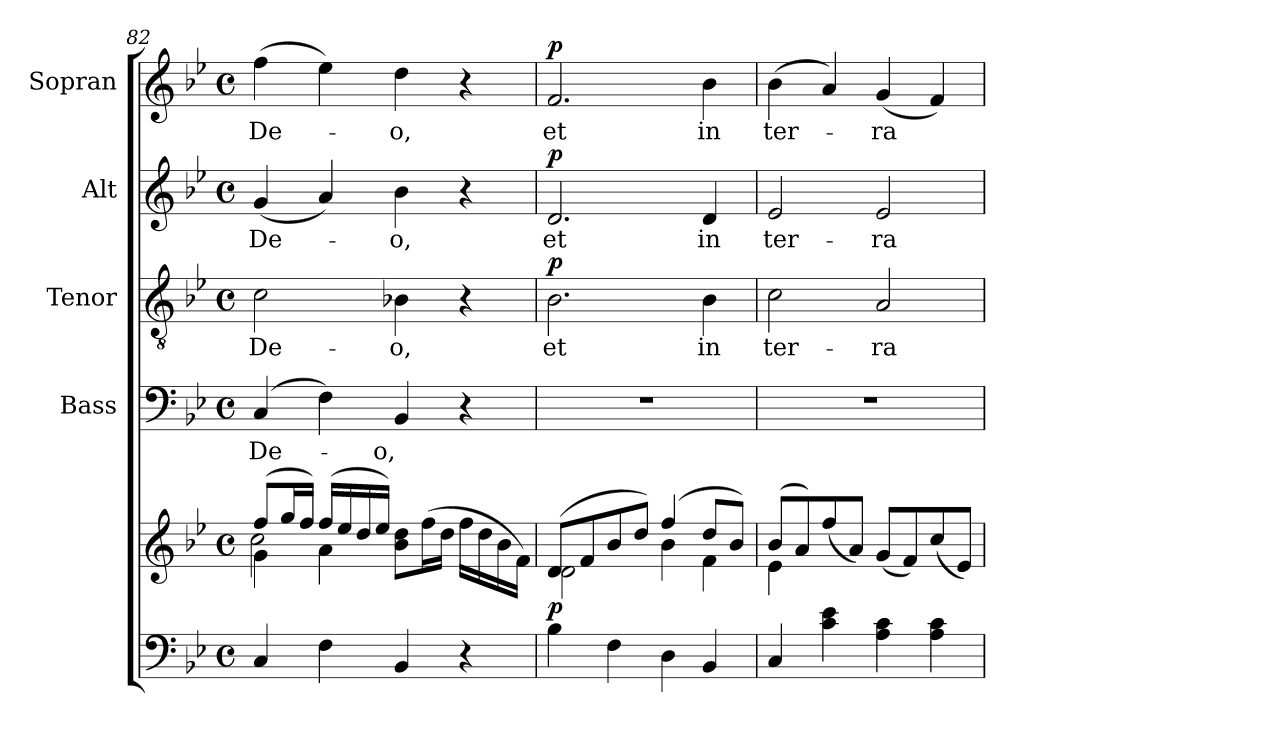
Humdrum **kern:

**kern	**kern	**dynam	**kern	**text	**kern	**text	**dynam	**kern	**text	**dynam	**kern	**text	**dynam
*part5	*part5	*part5	*part4	*part4	*part3	*part3	*part3	*part2	*part2	*part2	*part1	*part1	*part1
*staff6	*staff5	*staff5/6	*staff4	*staff4	*staff3	*staff3	*staff3	*staff2	*staff2	*staff2	*staff1	*staff1	*staff1
*	*	*	*I"Bass	*	*I"Tenor	*	*	*I"Alt	*	*	*I"Sopran	*	*
*	*	*	*I'B.	*	*I'T.	*	*	*I'A.	*	*	*I'S.	*	*
*clefF4	*clefG2	*	*clefF4	*	*clefGv2	*	*	*clefG2	*	*	*clefG2	*	*
*k[b-e-]	*k[b-e-]	*	*k[b-e-]	*	*k[b-e-]	*	*	*k[b-e-]	*	*	*k[b-e-]	*	*
*B-:	*B-:	*	*B-:	*	*B-:	*	*	*B-:	*	*	*B-:	*	*
*M4/4	*M4/4	*	*M4/4	*	*M4/4	*	*	*M4/4	*	*	*M4/4	*	*
*met(c)	*met(c)	*	*met(c)	*	*met(c)	*	*	*met(c)	*	*	*met(c)	*	*
=82	=82	=82	=82	=82	=82	=82	=82	=82	=82	=82	=82	=82	=82
*	*^	*	*	*	*	*	*	*	*	*	*	*	*
*	*	*^	*	*	*	*	*	*	*	*	*	*	*	*
!	!	!	!	!	!	!LO:LY:b	!	!LO:LY:b	!	!	!LO:LY:b	!	!	!LO:LY:b	!
4C/	(>8ff/L	4g\	2cc\	.	(4C/	De-	2c\	De-	.	(<4g/	De-	.	(>4ff\	De-	.
.	16gg/L	.	.	.	.	.	.	.	.	.	.	.	.	.	.
.	16ff/JJ)	.	.	.	.	.	.	.	.	.	.	.	.	.	.
4F\	(>16ff/LL	4a\	.	.	4F\)	.	.	.	.	4a/)	.	.	4ee-\)	.	.
.	16ee-/	.	.	.	.	.	.	.	.	.	.	.	.	.	.
.	16dd/	.	.	.	.	.	.	.	.	.	.	.	.	.	.
.	16ee-/JJ)	.	.	.	.	.	.	.	.	.	.	.	.	.	.
!	!	!	!	!	!	!LO:LY:b	!	!LO:LY:b	!	!	!LO:LY:b	!	!	!LO:LY:b	!
4BB-/	8b-\ 8dd\L	2ryy	2ryy	.	4BB-/	-o,	4B-X\	-o,	.	4b-\	-o,	.	4dd\	-o,	.
.	(>16ff\L	.	.	.	.	.	.	.	.	.	.	.	.	.	.
.	16dd\JJ	.	.	.	.	.	.	.	.	.	.	.	.	.	.
4r	16ff\LL	.	.	.	4r	.	4r	.	.	4r	.	.	4r	.	.
.	16dd\	.	.	.	.	.	.	.	.	.	.	.	.	.	.
.	16b-\	.	.	.	.	.	.	.	.	.	.	.	.	.	.
.	16f\JJ)	.	.	.	.	.	.	.	.	.	.	.	.	.	.
*	*	*v	*v	*	*	*	*	*	*	*	*	*	*	*	*
!!LO:LB:g=z
=83	=83	=83	=83	=83	=83	=83	=83	=83	=83	=83	=83	=83	=83	=83
!	!	!	!LO:DY:b	!	!	!	!LO:LY:b	!LO:DY:a	!	!LO:LY:b	!LO:DY:a	!	!LO:LY:b	!LO:DY:a
4B-\	(>8d/L	2d\	p	1r	.	2.B-\	et	p	2.d/	et	p	2.f/	et	p
.	8f/	.	.	.	.	.	.	.	.	.	.	.	.	.
4F\	8b-/	.	.	.	.	.	.	.	.	.	.	.	.	.
.	8dd/J)	.	.	.	.	.	.	.	.	.	.	.	.	.
4D\	(4ff/	4b-\	.	.	.	.	.	.	.	.	.	.	.	.
!	!	!	!	!	!	!	!LO:LY:b	!	!	!LO:LY:b	!	!	!LO:LY:b	!
4BB-/	8dd/L	4f\	.	.	.	4B-\	in	.	4d/	in	.	4b-\	in	.
.	8b-/J)	.	.	.	.	.	.	.	.	.	.	.	.	.
=84	=84	=84	=84	=84	=84	=84	=84	=84	=84	=84	=84	=84	=84	=84
!	!	!	!	!	!	!	!LO:LY:b	!	!	!LO:LY:b	!	!	!LO:LY:b	!
4C/	(>8b-/L	4e-\	.	1r	.	2c\	ter-	.	2e-/	ter-	.	(>4b-\	ter-	.
.	8a/)	.	.	.	.	.	.	.	.	.	.	.	.	.
4c\ 4e-\	(<8ff/	2.ryy	.	.	.	.	.	.	.	.	.	4a/)	.	.
.	8a/J)	.	.	.	.	.	.	.	.	.	.	.	.	.
!	!	!	!	!	!	!	!LO:LY:b	!	!	!LO:LY:b	!	!	!LO:LY:b	!
4A\ 4c\	(<8g/L	.	.	.	.	2A/	-ra	.	2e-/	-ra	.	(<4g/	-ra	.
.	8f/)	.	.	.	.	.	.	.	.	.	.	.	.	.
4A\ 4c\	(<8cc/	.	.	.	.	.	.	.	.	.	.	4f/)	.	.
.	8e-/J)	.	.	.	.	.	.	.	.	.	.	.	.	.
*	*v	*v	*	*	*	*	*	*	*	*	*	*	*	*
=	=	=	=	=	=	=	=	=	=	=	=	=	=
*-	*-	*-	*-	*-	*-	*-	*-	*-	*-	*-	*-	*-	*-
